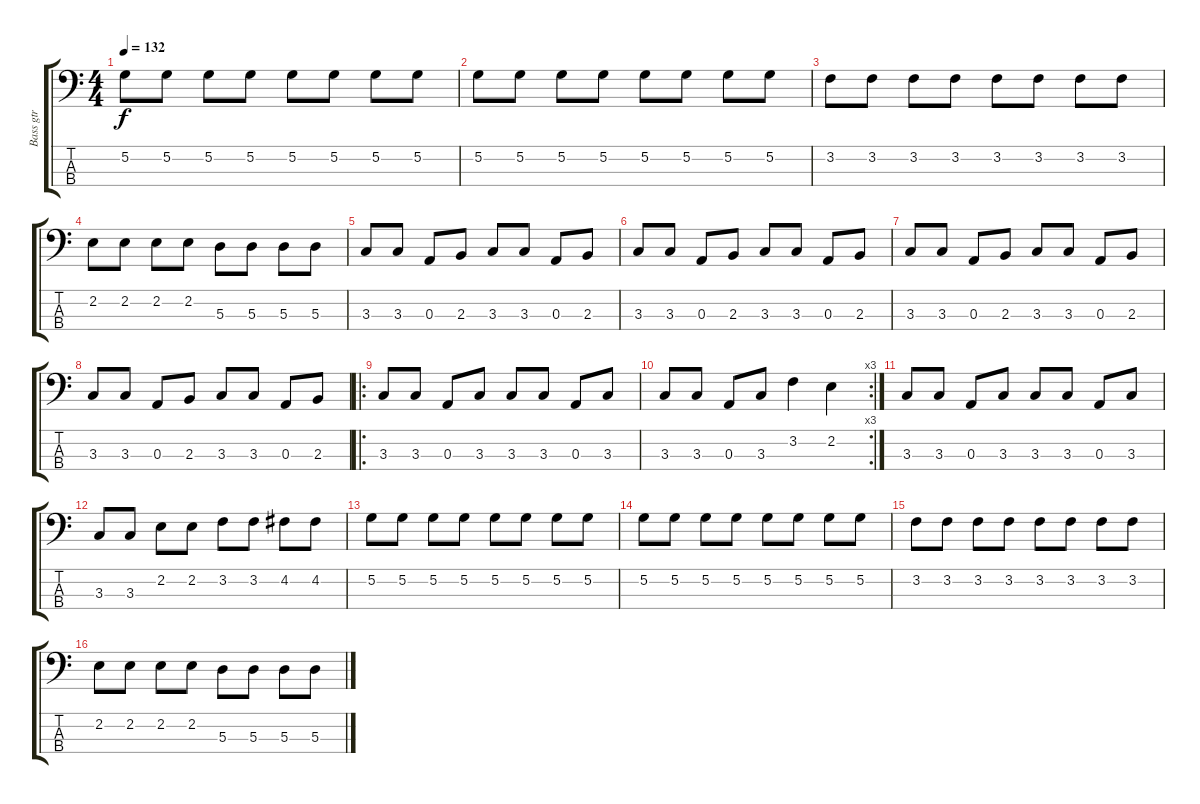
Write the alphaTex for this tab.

\track ("Bass gtr" "Bass gtr") {instrument electricbassfinger}
\staff {score tabs}
\tuning (G2 D2 A1 E1) {hide}
\ts (4 4)
\tempo 132
\clef f4
\ks c
5.2.8{dy f instrument electricbassfinger} 5.2.8 5.2.8 5.2.8 5.2.8 5.2.8 5.2.8 5.2.8 |
5.2.8 5.2.8 5.2.8 5.2.8 5.2.8 5.2.8 5.2.8 5.2.8 |
3.2.8 3.2.8 3.2.8 3.2.8 3.2.8 3.2.8 3.2.8 3.2.8 |
2.2.8 2.2.8 2.2.8 2.2.8 5.3.8 5.3.8 5.3.8 5.3.8 |
3.3.8 3.3.8 0.3.8 2.3.8 3.3.8 3.3.8 0.3.8 2.3.8 |
3.3.8 3.3.8 0.3.8 2.3.8 3.3.8 3.3.8 0.3.8 2.3.8 |
3.3.8 3.3.8 0.3.8 2.3.8 3.3.8 3.3.8 0.3.8 2.3.8 |
3.3.8 3.3.8 0.3.8 2.3.8 3.3.8 3.3.8 0.3.8 2.3.8 |
\ro
3.3.8 3.3.8 0.3.8 3.3.8 3.3.8 3.3.8 0.3.8 3.3.8 |
\rc 3
3.3.8 3.3.8 0.3.8 3.3.8 3.2.4 2.2.4 |
3.3.8 3.3.8 0.3.8 3.3.8 3.3.8 3.3.8 0.3.8 3.3.8 |
3.3.8 3.3.8 2.2.8 2.2.8 3.2.8 3.2.8 4.2.8 4.2.8 |
5.2.8 5.2.8 5.2.8 5.2.8 5.2.8 5.2.8 5.2.8 5.2.8 |
5.2.8 5.2.8 5.2.8 5.2.8 5.2.8 5.2.8 5.2.8 5.2.8 |
3.2.8 3.2.8 3.2.8 3.2.8 3.2.8 3.2.8 3.2.8 3.2.8 |
2.2.8 2.2.8 2.2.8 2.2.8 5.3.8 5.3.8 5.3.8 5.3.8
